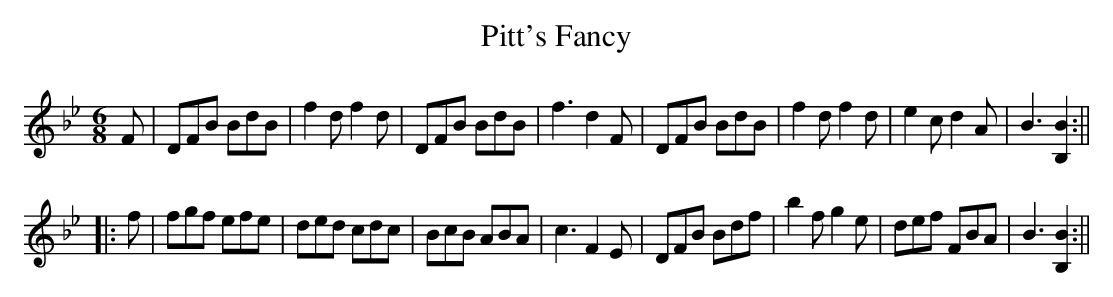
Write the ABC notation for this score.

X:1
T:Pitt's Fancy
M:6/8
L:1/8
K:Bb
F|DFB BdB|f2d f2d|DFB BdB|f3 d2F|DFB BdB|f2d f2d|e2c d2A|B3 [B,2B2]:||
|:f|fgf efe|ded cdc|BcB ABA|c3 F2E|DFB Bdf|b2f g2e|def FBA|B3 [B,2B2]:||
